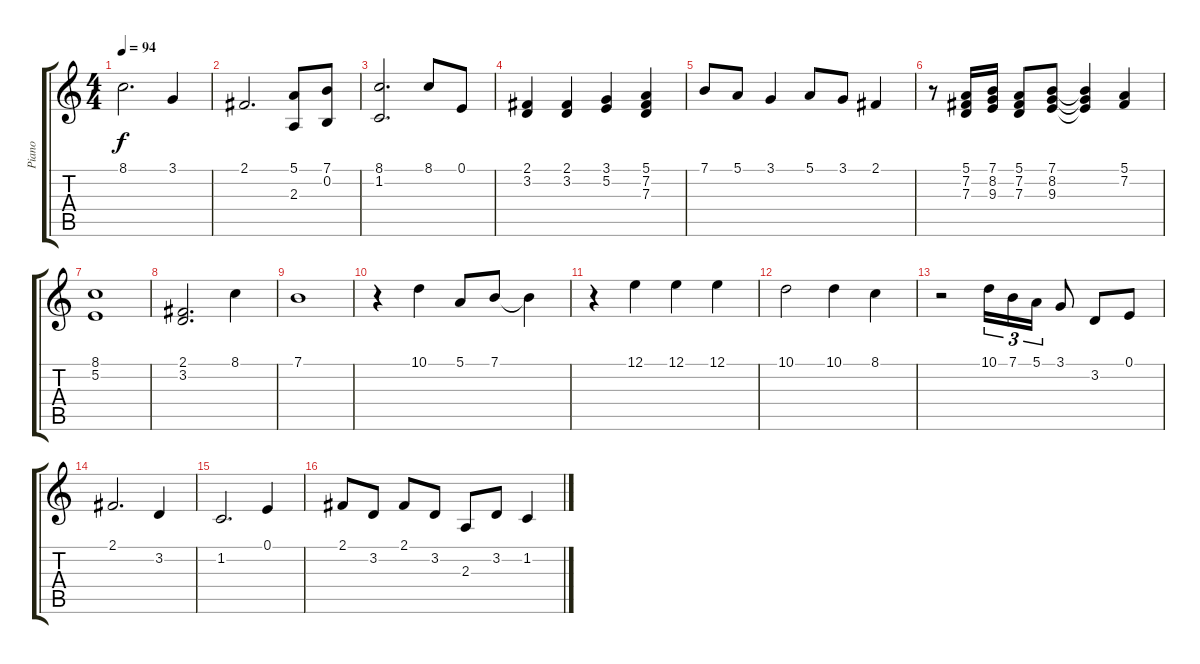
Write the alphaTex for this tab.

\track ("Piano" "Piano") {instrument electricpiano2}
\staff {score tabs}
\tuning (E4 B3 G3 D3 A2 E2) {hide}
\ts (4 4)
\tempo 94
\clef g2
\ks c
8.1.2{d dy f} 3.1.4 |
2.1.2{d} (5.1 2.3).8 (7.1 0.2).8 |
(8.1 1.2).2{d} 8.1.8 0.1.8 |
(2.1 3.2).4 (2.1 3.2).4 (3.1 5.2).4 (5.1 7.2 7.3).4 |
7.1.8 5.1.8 3.1.4 5.1.8 3.1.8 2.1.4 |
r.8 (5.1 7.2 7.3).16 (7.1 8.2 9.3).16 (5.1 7.2 7.3).8 (7.1 8.2 9.3).8 (7.1{t} 8.2{t} 9.3{t}).4 (5.1 7.2).4 |
(8.1 5.2).1 |
(2.1 3.2).2{d} 8.1.4 |
7.1.1 |
r.4 10.1.4 5.1.8 7.1.8 7.1{t}.4 |
r.4 12.1.4 12.1.4 12.1.4 |
10.1.2 10.1.4 8.1.4 |
r.2 10.1.16{tu (3 2)} 7.1.16{tu (3 2)} 5.1.16{tu (3 2)} 3.1.8 3.2.8 0.1.8 |
2.1.2{d} 3.2.4 |
1.2.2{d} 0.1.4 |
2.1.8 3.2.8 2.1.8 3.2.8 2.3.8 3.2.8 1.2.4
